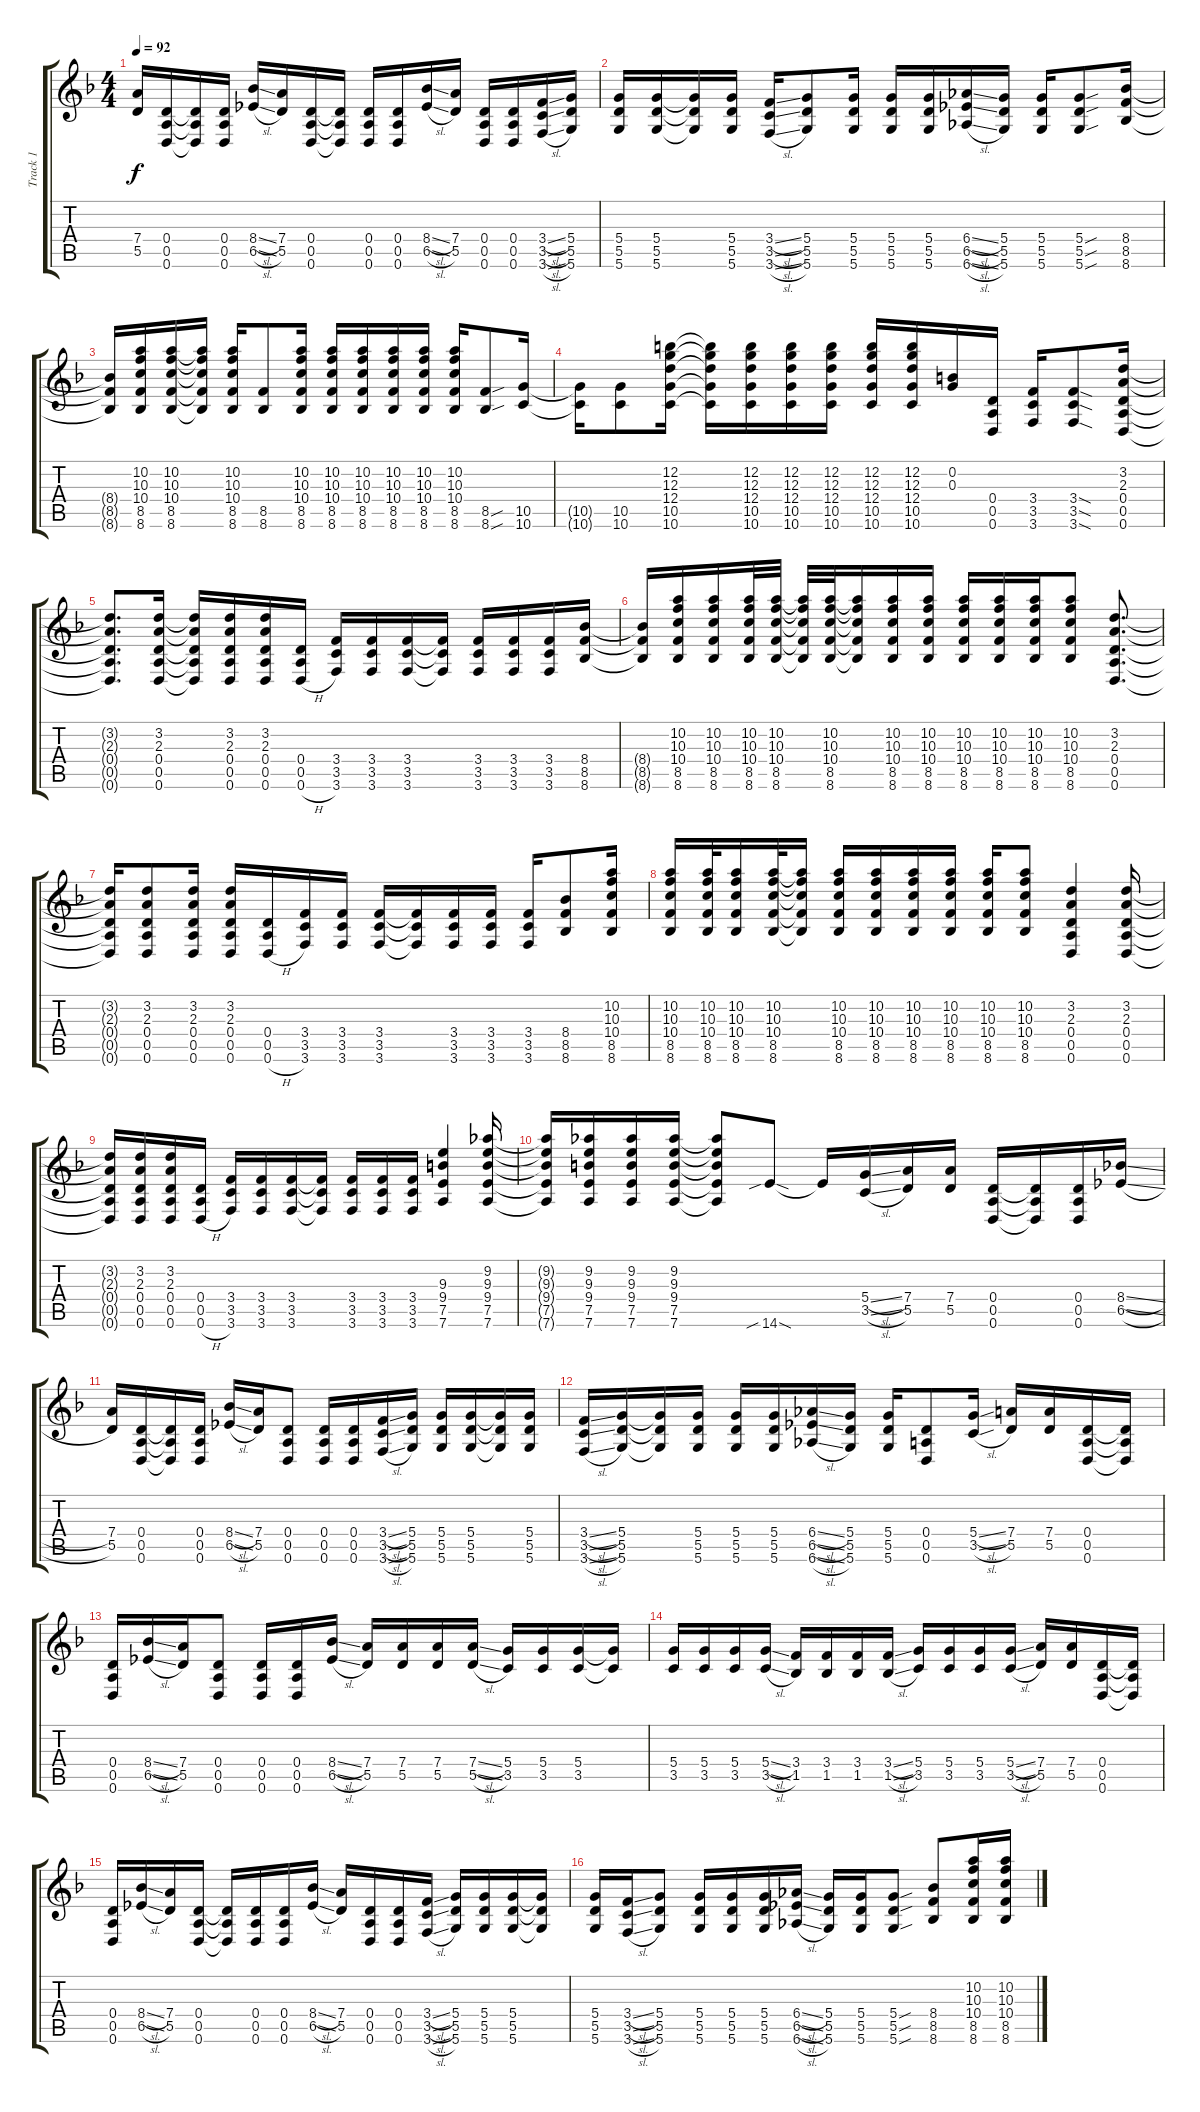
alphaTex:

\track ("Track 1" "Track 1") {instrument distortionguitar}
\staff {score tabs}
\tuning (E4 B3 G3 D3 A2 D2) {hide}
\ts (4 4)
\tempo 92
\clef g2
\ks f
(7.4 5.5).16{dy f} (0.4 0.5 0.6).16 (0.4{t} 0.5{t} 0.6{t}).16 (0.4 0.5 0.6).16 (8.4{sl} 6.5{sl}).16 (7.4 5.5).16 (0.4 0.5 0.6).16 (0.4{t} 0.5{t} 0.6{t}).16 (0.4 0.5 0.6).16 (0.4 0.5 0.6).16 (8.4{sl} 6.5{sl}).16 (7.4 5.5).16 (0.4 0.5 0.6).16 (0.4 0.5 0.6).16 (3.4{sl} 3.5{sl} 3.6{sl}).16 (5.4 5.5 5.6).16 |
(5.4 5.5 5.6).16 (5.4 5.5 5.6).16 (5.4{t} 5.5{t} 5.6{t}).16 (5.4 5.5 5.6).16 (3.4{sl} 3.5{sl} 3.6{sl}).16 (5.4 5.5 5.6).8 (5.4 5.5 5.6).16 (5.4 5.5 5.6).16 (5.4 5.5 5.6).16 (6.4{sl} 6.5{sl} 6.6{sl}).16 (5.4 5.5 5.6).16 (5.4 5.5 5.6).16 (5.4{sou} 5.5{sou} 5.6{sou}).8 (8.4 8.5 8.6).16 |
(8.4{t} 8.5{t} 8.6{t}).16 (10.2 10.3 10.4 8.5 8.6).16 (10.2 10.3 10.4 8.5 8.6).16 (10.2{t} 10.3{t} 10.4{t} 8.5{t} 8.6{t}).16 (10.2 10.3 10.4 8.5 8.6).16 (8.5 8.6).8 (10.2 10.3 10.4 8.5 8.6).16 (10.2 10.3 10.4 8.5 8.6).16 (10.2 10.3 10.4 8.5 8.6).16 (10.2 10.3 10.4 8.5 8.6).16 (10.2 10.3 10.4 8.5 8.6).16 (10.2 10.3 10.4 8.5 8.6).16 (8.5{sou} 8.6{sou}).8 (10.5 10.6).16 |
(10.5{t} 10.6{t}).16 (10.5 10.6).8 (12.2 12.3 12.4 10.5 10.6).16 (12.2{t} 12.3{t} 12.4{t} 10.5{t} 10.6{t}).16 (12.2 12.3 12.4 10.5 10.6).16 (12.2 12.3 12.4 10.5 10.6).16 (12.2 12.3 12.4 10.5 10.6).16 (12.2 12.3 12.4 10.5 10.6).16 (12.2 12.3 12.4 10.5 10.6).16 (0.2 0.3).16 (0.4 0.5 0.6).16 (3.4 3.5 3.6).16 (3.4{sod} 3.5{sod} 3.6{sod}).8 (3.2 2.3 0.4 0.5 0.6).16 |
(3.2{t} 2.3{t} 0.4{t} 0.5{t} 0.6{t}).8{d} (3.2 2.3 0.4 0.5 0.6).16 (3.2{t} 2.3{t} 0.4{t} 0.5{t} 0.6{t}).16 (3.2 2.3 0.4 0.5 0.6).16 (3.2 2.3 0.4 0.5 0.6).16 (0.4 0.5 0.6{h}).16 (3.4 3.5 3.6).16 (3.4 3.5 3.6).16 (3.4 3.5 3.6).16 (3.4{t} 3.5{t} 3.6{t}).16 (3.4 3.5 3.6).16 (3.4 3.5 3.6).16 (3.4 3.5 3.6).16 (8.4 8.5 8.6).16 |
(8.4{t} 8.5{t} 8.6{t}).16 (10.2 10.3 10.4 8.5 8.6).16 (10.2 10.3 10.4 8.5 8.6).16 (10.2 10.3 10.4 8.5 8.6).32 (10.2 10.3 10.4 8.5 8.6).32 (10.2{t} 10.3{t} 10.4{t} 8.5{t} 8.6{t}).32 (10.2 10.3 10.4 8.5 8.6).32 (10.2{t} 10.3{t} 10.4{t} 8.5{t} 8.6{t}).16 (10.2 10.3 10.4 8.5 8.6).16 (10.2 10.3 10.4 8.5 8.6).16 (10.2 10.3 10.4 8.5 8.6).16 (10.2 10.3 10.4 8.5 8.6).16 (10.2 10.3 10.4 8.5 8.6).16 (10.2 10.3 10.4 8.5 8.6).8 (3.2 2.3 0.4 0.5 0.6).8{d} |
(3.2{t} 2.3{t} 0.4{t} 0.5{t} 0.6{t}).16 (3.2 2.3 0.4 0.5 0.6).8 (3.2 2.3 0.4 0.5 0.6).16 (3.2 2.3 0.4 0.5 0.6).16 (0.4 0.5 0.6{h}).16 (3.4 3.5 3.6).16 (3.4 3.5 3.6).16 (3.4 3.5 3.6).16 (3.4{t} 3.5{t} 3.6{t}).16 (3.4 3.5 3.6).16 (3.4 3.5 3.6).16 (3.4 3.5 3.6).16 (8.4 8.5 8.6).8 (10.2 10.3 10.4 8.5 8.6).16 |
(10.2 10.3 10.4 8.5 8.6).16 (10.2 10.3 10.4 8.5 8.6).32 (10.2 10.3 10.4 8.5 8.6).16 (10.2 10.3 10.4 8.5 8.6).32 (10.2{t} 10.3{t} 10.4{t} 8.5{t} 8.6{t}).16 (10.2 10.3 10.4 8.5 8.6).16 (10.2 10.3 10.4 8.5 8.6).16 (10.2 10.3 10.4 8.5 8.6).16 (10.2 10.3 10.4 8.5 8.6).16 (10.2 10.3 10.4 8.5 8.6).16 (10.2 10.3 10.4 8.5 8.6).8 (3.2 2.3 0.4 0.5 0.6).4 (3.2 2.3 0.4 0.5 0.6).16 |
(3.2{t} 2.3{t} 0.4{t} 0.5{t} 0.6{t}).16 (3.2 2.3 0.4 0.5 0.6).16 (3.2 2.3 0.4 0.5 0.6).16 (0.4 0.5 0.6{h}).16 (3.4 3.5 3.6).16 (3.4 3.5 3.6).16 (3.4 3.5 3.6).16 (3.4{t} 3.5{t} 3.6{t}).16 (3.4 3.5 3.6).16 (3.4 3.5 3.6).16 (3.4 3.5 3.6).16 (9.3 9.4 7.5 7.6).4 (9.2 9.3 9.4 7.5 7.6).16 |
(9.2{t} 9.3{t} 9.4{t} 7.5{t} 7.6{t}).16 (9.2 9.3 9.4 7.5 7.6).16 (9.2 9.3 9.4 7.5 7.6).16 (9.2 9.3 9.4 7.5 7.6).16 (9.2{t} 9.3{t} 9.4{t} 7.5{t} 7.6{t}).8 14.6{sib sod}.8 14.6{t}.16 (5.4{sl} 3.5{sl}).16 (7.4 5.5).16 (7.4 5.5).16 (0.4 0.5 0.6).16 (0.4{t} 0.5{t} 0.6{t}).16 (0.4 0.5 0.6).16 (8.4{sl} 6.5{sl}).16 |
(7.4 5.5).16 (0.4 0.5 0.6).16 (0.4{t} 0.5{t} 0.6{t}).16 (0.4 0.5 0.6).16 (8.4{sl} 6.5{sl}).16 (7.4 5.5).16 (0.4 0.5 0.6).8 (0.4 0.5 0.6).16 (0.4 0.5 0.6).16 (3.4{sl} 3.5{sl} 3.6{sl}).16 (5.4 5.5 5.6).16 (5.4 5.5 5.6).16 (5.4 5.5 5.6).16 (5.4{t} 5.5{t} 5.6{t}).16 (5.4 5.5 5.6).16 |
(3.4{sl} 3.5{sl} 3.6{sl}).16 (5.4 5.5 5.6).16 (5.4{t} 5.5{t} 5.6{t}).16 (5.4 5.5 5.6).16 (5.4 5.5 5.6).16 (5.4 5.5 5.6).16 (6.4{sl} 6.5{sl} 6.6{sl}).16 (5.4 5.5 5.6).16 (5.4 5.5 5.6).16 (0.4 0.5 0.6).8 (5.4{sl} 3.5{sl}).16 (7.4 5.5).16 (7.4 5.5).16 (0.4 0.5 0.6).16 (0.4{t} 0.5{t} 0.6{t}).16 |
(0.4 0.5 0.6).16 (8.4{sl} 6.5{sl}).16 (7.4 5.5).16 (0.4 0.5 0.6).8 (0.4 0.5 0.6).16 (0.4 0.5 0.6).16 (8.4{sl} 6.5{sl}).16 (7.4 5.5).16 (7.4 5.5).16 (7.4 5.5).16 (7.4{sl} 5.5{sl}).16 (5.4 3.5).16 (5.4 3.5).16 (5.4 3.5).16 (5.4{t} 3.5{t}).16 |
(5.4 3.5).16 (5.4 3.5).16 (5.4 3.5).16 (5.4{sl} 3.5{sl}).16 (3.4 1.5).16 (3.4 1.5).16 (3.4 1.5).16 (3.4{sl} 1.5{sl}).16 (5.4 3.5).16 (5.4 3.5).16 (5.4 3.5).16 (5.4{sl} 3.5{sl}).16 (7.4 5.5).16 (7.4 5.5).16 (0.4 0.5 0.6).16 (0.4{t} 0.5{t} 0.6{t}).16 |
(0.4 0.5 0.6).16 (8.4{sl} 6.5{sl}).16 (7.4 5.5).16 (0.4 0.5 0.6).16 (0.4{t} 0.5{t} 0.6{t}).16 (0.4 0.5 0.6).16 (0.4 0.5 0.6).16 (8.4{sl} 6.5{sl}).16 (7.4 5.5).16 (0.4 0.5 0.6).16 (0.4 0.5 0.6).16 (3.4{sl} 3.5{sl} 3.6{sl}).16 (5.4 5.5 5.6).16 (5.4 5.5 5.6).16 (5.4 5.5 5.6).16 (5.4{t} 5.5{t} 5.6{t}).16 |
(5.4 5.5 5.6).16 (3.4{sl} 3.5{sl} 3.6{sl}).16 (5.4 5.5 5.6).8 (5.4 5.5 5.6).16 (5.4 5.5 5.6).16 (5.4 5.5 5.6).16 (6.4{sl} 6.5{sl} 6.6{sl}).16 (5.4 5.5 5.6).16 (5.4 5.5 5.6).16 (5.4{sou} 5.5{sou} 5.6{sou}).8 (8.4 8.5 8.6).8 (10.2 10.3 10.4 8.5 8.6).16 (10.2 10.3 10.4 8.5 8.6).16
